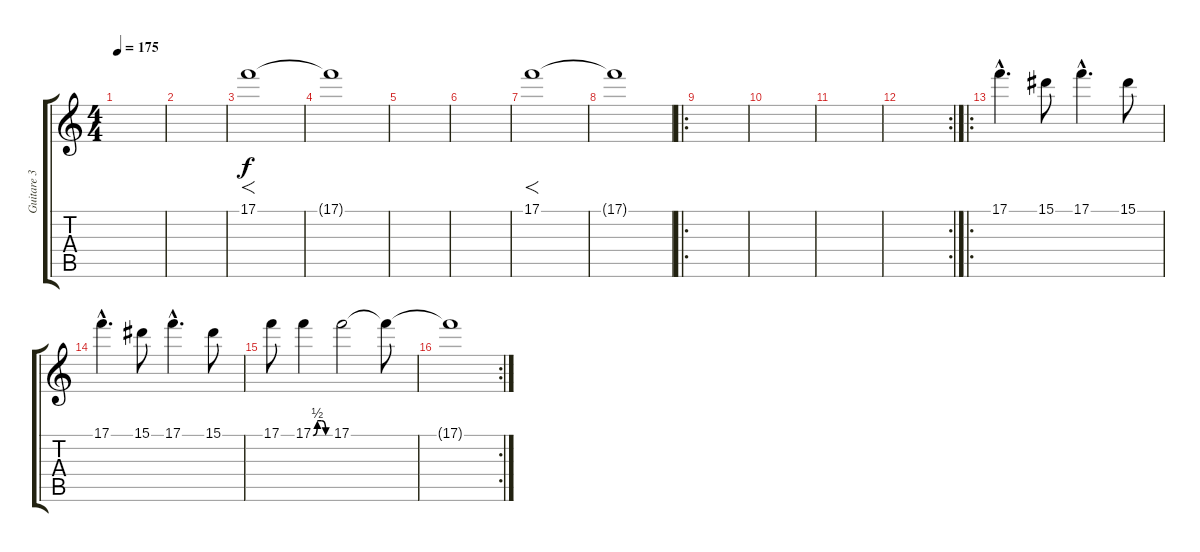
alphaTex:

\track ("Guitare 3 (FA#D#G#CC)" "Guitare 3 ") {instrument distortionguitar}
\staff {score tabs}
\tuning (C4 C4 Ab3 Eb3 Bb2 F2) {hide}
\ts (4 4)
\tempo 175
\clef g2
\ks c
|
|
17.1.1{f} |
17.1{t}.1 |
|
|
17.1.1{f} |
17.1{t}.1 |
\ro
|
|
|
\rc 2
|
\ro
17.1{hac}.4{d} 15.1.8 17.1{hac}.4{d} 15.1.8 |
17.1{hac}.4{d} 15.1.8 17.1{hac}.4{d} 15.1.8 |
17.1.8 17.1{be (custom 0 0 15 2 30 2 45 0 60 0)}.4 17.1.2 17.1{t}.8 |
\rc 2
17.1{t}.1
